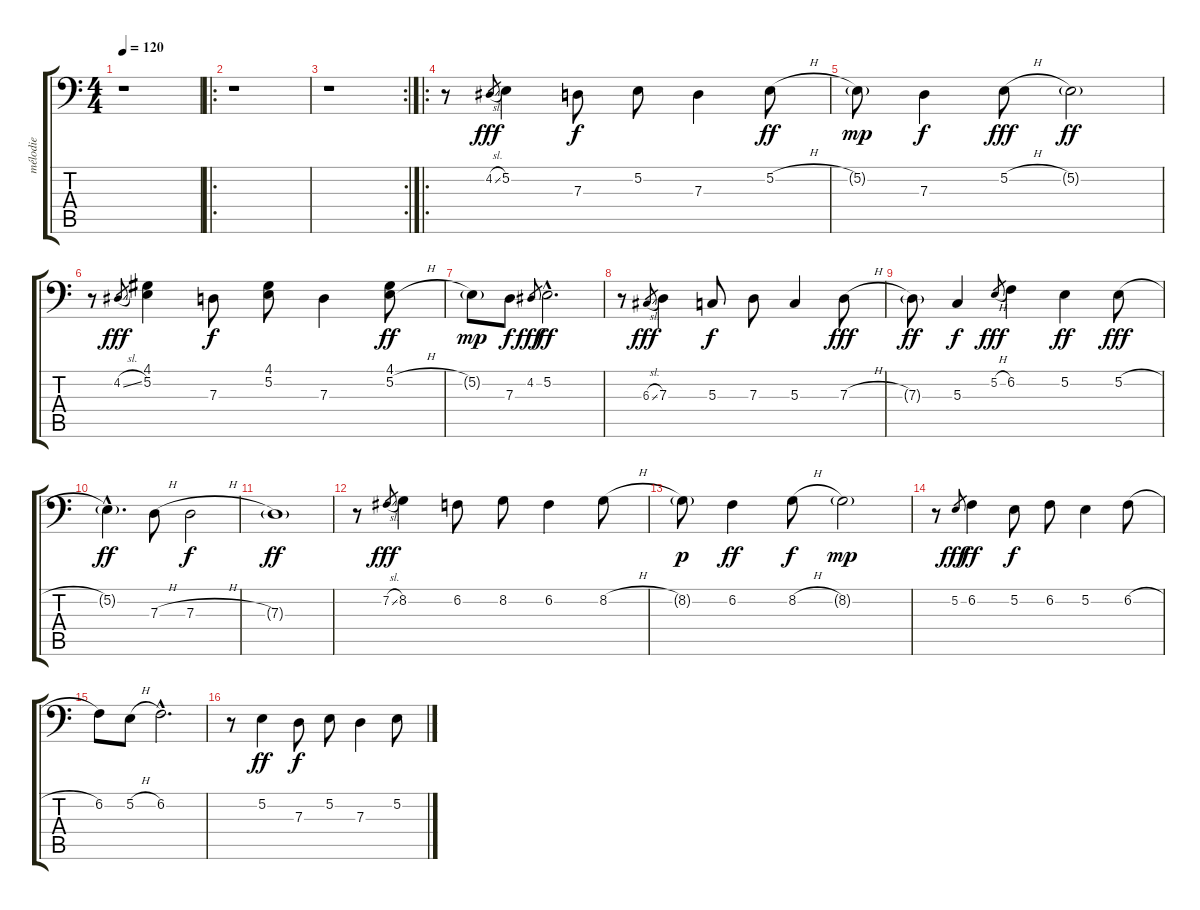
\track ("mélodie" "mélodie") {instrument whistle}
\staff {score tabs}
\tuning (E3 B2 G2 D2 A1 E1) {hide}
\ts (4 4)
\tempo 120
\clef f4
\ks c
r.1{dy fff instrument whistle} |
\ro
r.1 |
\rc 2
r.1 |
\ro
r.8 4.2{sl}.8{gr} 5.2.4 7.3.8{dy f} 5.2.8 7.3.4 5.2{h}.8{dy ff} |
5.2{g}.8{dy mp} 7.3.4{dy f} 5.2{h}.8{dy fff} 5.2{g}.2{dy ff} |
r.8 4.2{sl}.8{gr dy fff} (4.1 5.2).4 7.3.8{dy f} (4.1 5.2).8 7.3.4 (4.1 5.2{h}).8{dy ff} |
5.2{g}.8{dy mp} 7.3.8{dy f} 4.2.8{gr dy fff} 5.2{hac}.2{d dy ff} |
r.8 6.3{sl}.8{gr dy fff} 7.3.4 5.3.8{dy f} 7.3.8 5.3.4 7.3{h}.8{dy fff} |
7.3{g}.8{dy ff} 5.3.4{dy f} 5.2{h}.8{gr dy fff} 6.2.4 5.2.4{dy ff} 5.2{h}.8{dy fff} |
5.2{g hac}.4{d dy ff} 7.3{h}.8 7.3{h}.2{dy f} |
7.3{g}.1{dy ff} |
r.8 7.2{sl}.8{gr dy fff} 8.2.4 6.2.8 8.2.8 6.2.4 8.2{h}.8 |
8.2{g}.8{dy p} 6.2.4{dy ff} 8.2{h}.8{dy f} 8.2{g}.2{dy mp} |
r.8 5.2.8{gr dy fff} 6.2.4{dy ff} 5.2.8{dy f} 6.2.8 5.2.4 6.2{h}.8 |
6.2.8 5.2{h}.8 6.2{hac}.2{d} |
r.8 5.2.4{dy ff} 7.3.8{dy f} 5.2.8 7.3.4 5.2{h}.8
